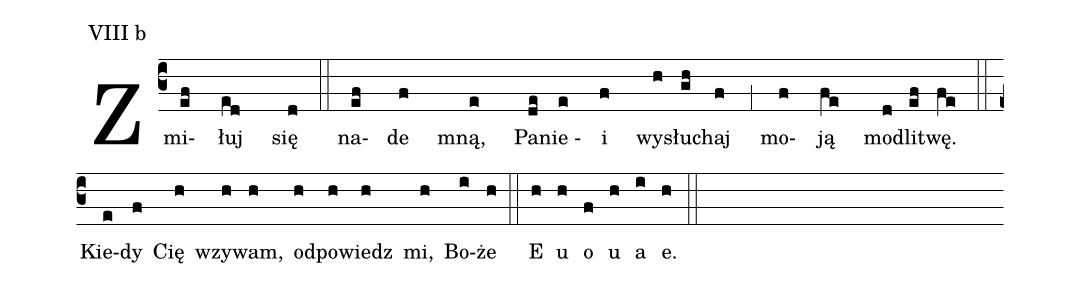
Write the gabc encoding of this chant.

annotation: VIII b;
%%
(c3)Zmi(ef)łuj(ed) się(d) (::)

na(ef)de(f) mną,(e) Pa(de)nie (e)i(f) wy(h)słu(gh)chaj(f) (,1) mo(f)ją(fe) mo(d)dli(ef)twę.(fe) (::) (z)

Kie(e)dy(f) Cię(h) wzy(h)wam,(h) od(h)po(h)wiedz(h) mi,(h) Bo(i)że(h) (::)
E(h) u(h) o(f) u(h) a(i) e.(h) (::) (Z)
